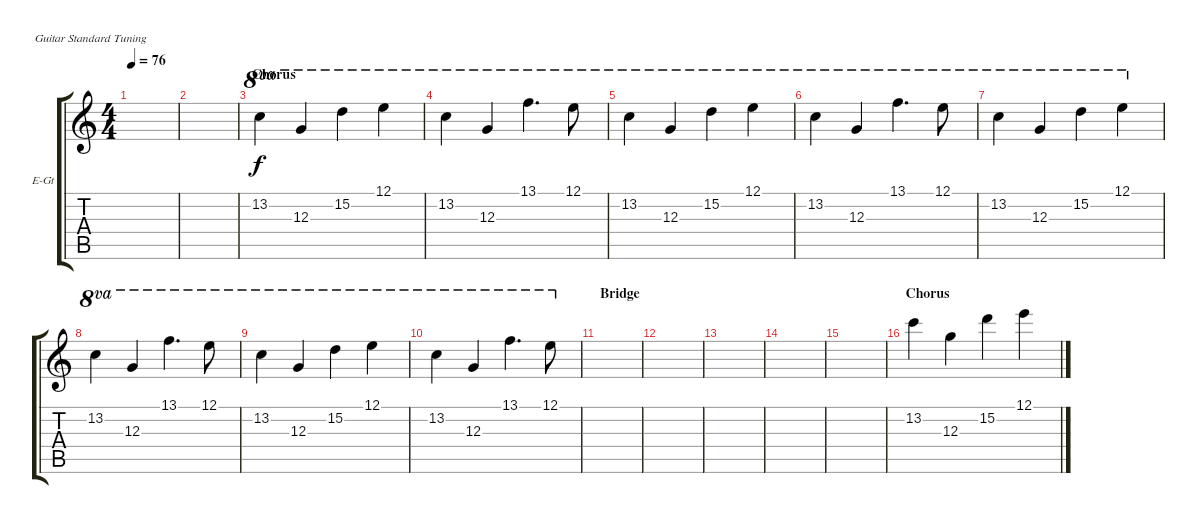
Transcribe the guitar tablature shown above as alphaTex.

\defaultSystemsLayout 4
\bracketExtendMode groupsimilarinstruments
\firstSystemTrackNameOrientation horizontal
\otherSystemsTrackNameOrientation horizontal
\track ("Ben Kasica" "E-Gt") {instrument distortionguitar}
\staff {score tabs}
\tuning (E4 B3 G3 D3 A2 E2)
\ts (4 4)
\tempo 76
\clef g2
\scale
0.333333
\ks c
|
\scale
0.333333 |
\section ("" "Chorus")
\scale
0.333333 13.2.4{ot 8va} 12.3.4{ot 8va} 15.2.4{ot 8va} 12.1.4{ot 8va} |
\scale
0.333333 13.2.4{ot 8va} 12.3.4{ot 8va} 13.1.4{d ot 8va} 12.1.8{ot 8va} |
\scale
0.333333 13.2.4{ot 8va} 12.3.4{ot 8va} 15.2.4{ot 8va} 12.1.4{ot 8va} |
\scale
0.333333 13.2.4{ot 8va} 12.3.4{ot 8va} 13.1.4{d ot 8va} 12.1.8{ot 8va} |
\scale
0.333333 13.2.4{ot 8va} 12.3.4{ot 8va} 15.2.4{ot 8va} 12.1.4{ot 8va} |
\scale
0.333333 13.2.4{ot 8va} 12.3.4{ot 8va} 13.1.4{d ot 8va} 12.1.8{ot 8va} |
\scale
0.333333 13.2.4{ot 8va} 12.3.4{ot 8va} 15.2.4{ot 8va} 12.1.4{ot 8va} |
\scale
0.333333 13.2.4{ot 8va} 12.3.4{ot 8va} 13.1.4{d ot 8va} 12.1.8{ot 8va} |
\section ("" "Bridge")
\scale
0.333333 |
\scale
0.333333 |
\scale
0.333333 |
|
|
\section ("" "Chorus")
13.2.4 12.3.4 15.2.4 12.1.4
